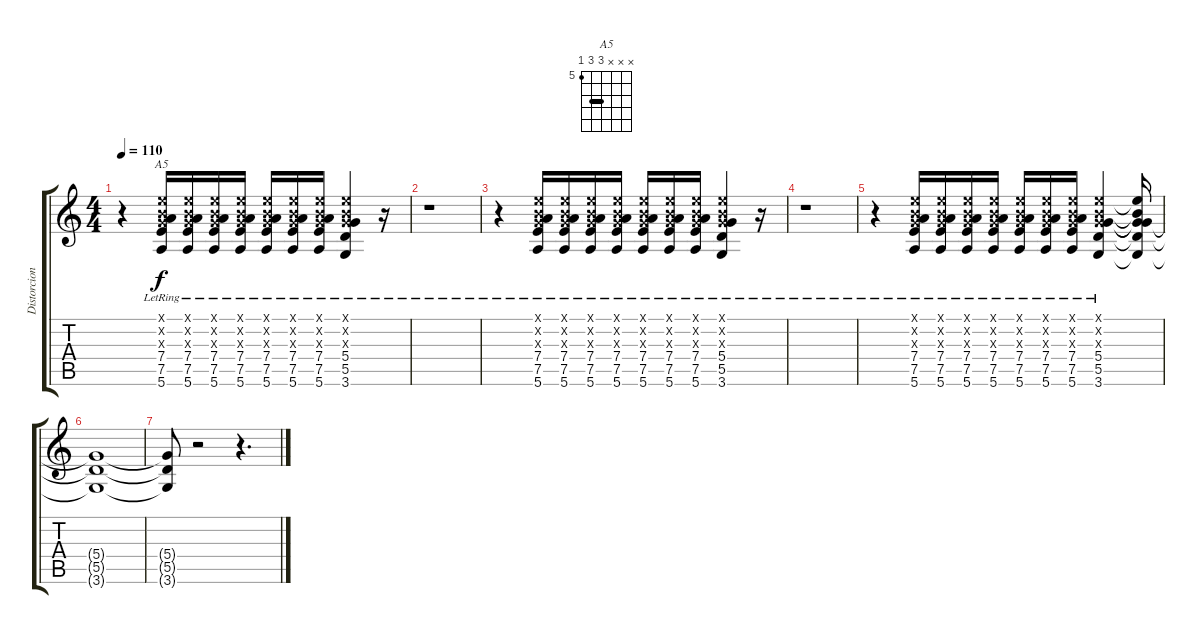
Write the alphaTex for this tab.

\track ("Distorcion 1" "Distorcion") {instrument distortionguitar}
\staff {score tabs}
\tuning (E4 B3 G3 D3 A2 E2) {hide}
\chord ("A5" x x x 7 7 5) {firstfret 5 barre 7}
\ts (4 4)
\tempo 110
\clef g2
\ks c
r.4{dy f} (0.1{x} 0.2{x} 0.3{x} 7.4{lr} 7.5{lr} 5.6{lr}).16{ch "A5"} (0.1{x} 0.2{x} 0.3{x} 7.4{lr} 7.5{lr} 5.6{lr}).16 (0.1{x} 0.2{x} 0.3{x} 7.4{lr} 7.5{lr} 5.6{lr}).16 (0.1{x} 0.2{x} 0.3{x} 7.4{lr} 7.5{lr} 5.6{lr}).16 (0.1{x} 0.2{x} 0.3{x} 7.4{lr} 7.5{lr} 5.6{lr}).16 (0.1{x} 0.2{x} 0.3{x} 7.4{lr} 7.5{lr} 5.6{lr}).16 (0.1{x} 0.2{x} 0.3{x} 7.4{lr} 7.5{lr} 5.6{lr}).16 (0.1{x} 0.2{x} 0.3{x} 5.4{lr} 5.5{lr} 3.6{lr}).4 r.16 |
r.1 |
r.4 (0.1{x} 0.2{x} 0.3{x} 7.4{lr} 7.5{lr} 5.6{lr}).16 (0.1{x} 0.2{x} 0.3{x} 7.4{lr} 7.5{lr} 5.6{lr}).16 (0.1{x} 0.2{x} 0.3{x} 7.4{lr} 7.5{lr} 5.6{lr}).16 (0.1{x} 0.2{x} 0.3{x} 7.4{lr} 7.5{lr} 5.6{lr}).16 (0.1{x} 0.2{x} 0.3{x} 7.4{lr} 7.5{lr} 5.6{lr}).16 (0.1{x} 0.2{x} 0.3{x} 7.4{lr} 7.5{lr} 5.6{lr}).16 (0.1{x} 0.2{x} 0.3{x} 7.4{lr} 7.5{lr} 5.6{lr}).16 (0.1{x} 0.2{x} 0.3{x} 5.4{lr} 5.5{lr} 3.6{lr}).4 r.16 |
r.1 |
r.4 (0.1{x} 0.2{x} 0.3{x} 7.4{lr} 7.5{lr} 5.6{lr}).16 (0.1{x} 0.2{x} 0.3{x} 7.4{lr} 7.5{lr} 5.6{lr}).16 (0.1{x} 0.2{x} 0.3{x} 7.4{lr} 7.5{lr} 5.6{lr}).16 (0.1{x} 0.2{x} 0.3{x} 7.4{lr} 7.5{lr} 5.6{lr}).16 (0.1{x} 0.2{x} 0.3{x} 7.4{lr} 7.5{lr} 5.6{lr}).16 (0.1{x} 0.2{x} 0.3{x} 7.4{lr} 7.5{lr} 5.6{lr}).16 (0.1{x} 0.2{x} 0.3{x} 7.4{lr} 7.5{lr} 5.6{lr}).16 (0.1{x} 0.2{x} 0.3{x} 5.4{lr} 5.5{lr} 3.6{lr}).4 (0.1{t} 0.2{t} 0.3{t} 5.4{t} 5.5{t} 3.6{t}).16 |
(5.4{t} 5.5{t} 3.6{t}).1 |
(5.4{t} 5.5{t} 3.6{t}).8 r.2 r.4{d}
